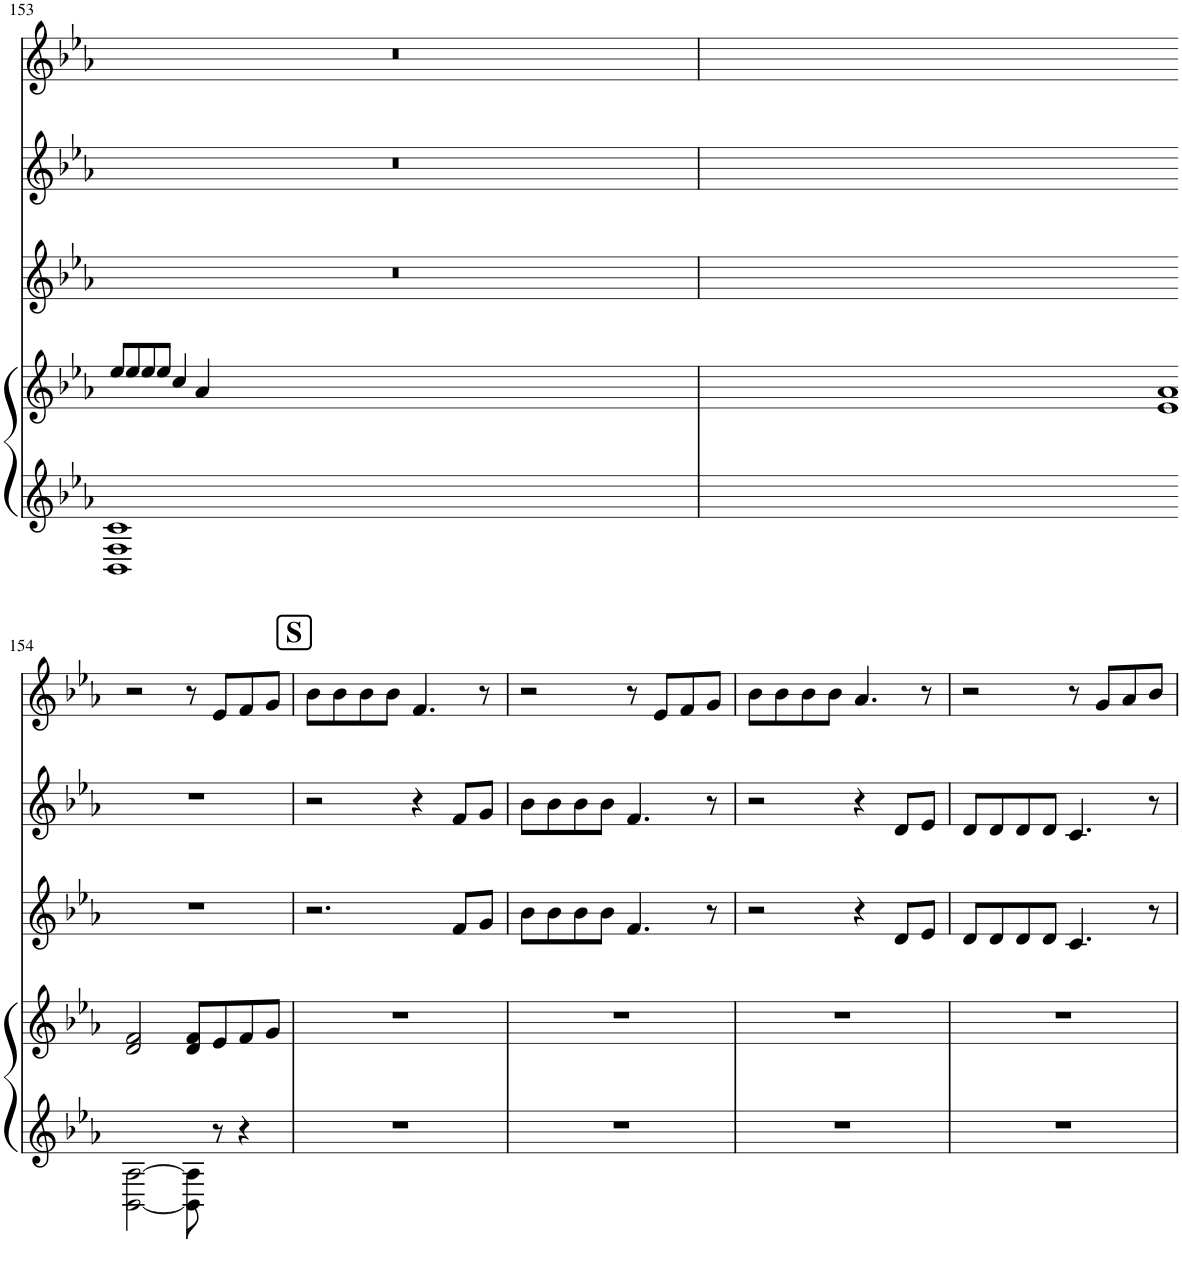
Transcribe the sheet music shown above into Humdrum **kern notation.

**kern	**kern	**kern	**kern	**kern
*part4	*part4	*part3	*part2	*part1
*staff5	*staff4	*staff3	*staff2	*staff1
*I"Piano	*	*I"Piano	*I"Piano	*I"Piano
*I'Pno	*	*I'Pno	*I'Pno	*I'Pno
!!LO:PB:g=z
*clefG2	*clefG2	*clefG2	*clefG2	*clefG2
*k[b-e-a-]	*k[b-e-a-]	*k[b-e-a-]	*k[b-e-a-]	*k[b-e-a-]
*M4/4	*M4/4	*M4/4	*M4/4	*M4/4
*met(c)	*met(c)	*met(c)	*met(c)	*met(c)
=153	=153	=153	=153	=153
*	*^	*	*	*
1BB- 1F 1c	8ee-/L	1%64ryy	1r	1r	1r
.	8ee-/	.	.	.	.
.	8ee-/	.	.	.	.
.	8ee-/J	.	.	.	.
.	4cc/	.	.	.	.
.	4a-/	.	.	.	.
!LO:N:vis=00.	!LO:N:vis=00.	!	!	!	!
1%45ryy	1%45ryy	.	1%90ryy	1%90ryy	1%90ryy
1%45ryy	1ryy	.	.	.	.
.	1ryy	.	.	.	.
.	1ryy	.	.	.	.
.	1ryy	.	.	.	.
.	1ryy	.	.	.	.
.	1ryy	.	.	.	.
.	1ryy	.	.	.	.
.	1ryy	.	.	.	.
.	1ryy	.	.	.	.
.	1ryy	.	.	.	.
.	1ryy	.	.	.	.
.	1ryy	.	.	.	.
.	1ryy	.	.	.	.
.	1%32ryy	.	.	.	.
.	.	1e- 1a-	.	.	.
*	*v	*v	*	*	*
!!LO:LB:g=z
=154	=154	=154	=154	=154
[2BB-\ [2A-\	2d/ 2f/	1r	1r	2r
8BB-\] 8A-\]	8d/ 8f/L	.	.	8r
8r	8e-/	.	.	8e-/L
4r	8f/	.	.	8f/
.	8g/J	.	.	8g/J
!!LO:REH:place=s1:a:B:cj:fs=14:t=S
=155	=155	=155	=155	=155
1r	1r	2.r	2r	8b-\L
.	.	.	.	8b-\
.	.	.	.	8b-\
.	.	.	.	8b-\J
.	.	.	4r	4.f/
.	.	8f/L	8f/L	.
.	.	8g/J	8g/J	8r
=156	=156	=156	=156	=156
1r	1r	8b-\L	8b-\L	2r
.	.	8b-\	8b-\	.
.	.	8b-\	8b-\	.
.	.	8b-\J	8b-\J	.
.	.	4.f/	4.f/	8r
.	.	.	.	8e-/L
.	.	.	.	8f/
.	.	8r	8r	8g/J
=157	=157	=157	=157	=157
1r	1r	2r	2r	8b-\L
.	.	.	.	8b-\
.	.	.	.	8b-\
.	.	.	.	8b-\J
.	.	4r	4r	4.a-/
.	.	8d/L	8d/L	.
.	.	8e-/J	8e-/J	8r
=158	=158	=158	=158	=158
1r	1r	8d/L	8d/L	2r
.	.	8d/	8d/	.
.	.	8d/	8d/	.
.	.	8d/J	8d/J	.
.	.	4.c/	4.c/	8r
.	.	.	.	8g/L
.	.	.	.	8a-/
.	.	8r	8r	8b-/J
=	=	=	=	=
*-	*-	*-	*-	*-
